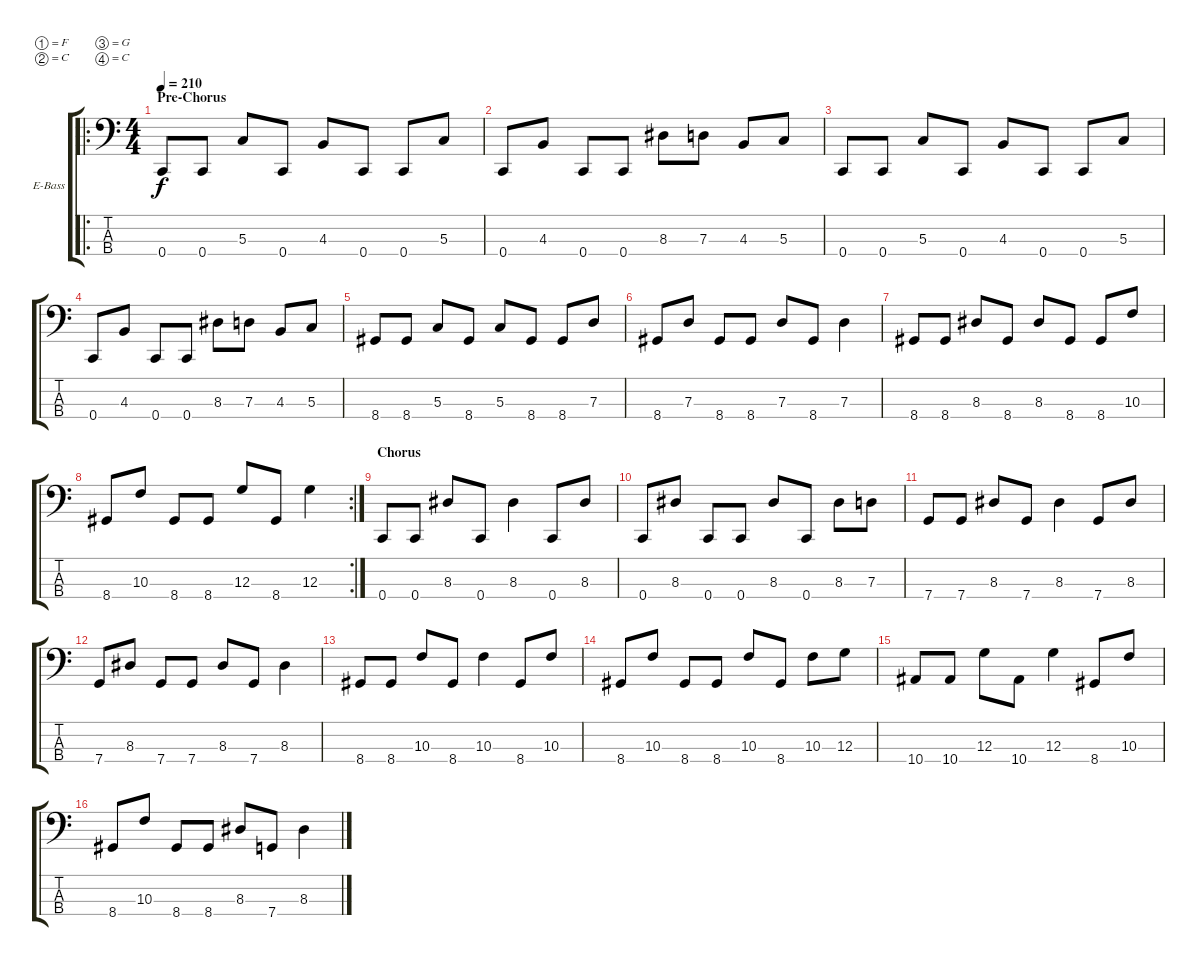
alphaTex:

\defaultSystemsLayout 4
\bracketExtendMode groupsimilarinstruments
\firstSystemTrackNameOrientation horizontal
\otherSystemsTrackNameOrientation horizontal
\track ("Electric Bass" "E-Bass") {instrument electricbassfinger}
\staff {score tabs}
\tuning (F2 C2 G1 C1)
\ro
\ts (4 4)
\section ("" "Pre-Chorus")
\tempo 210
\clef f4
\ks c
0.4.8{dy f} 0.4.8 5.3.8 0.4.8 4.3.8 0.4.8 0.4.8 5.3.8 |
0.4.8 4.3.8 0.4.8 0.4.8 8.3.8 7.3.8 4.3.8 5.3.8 |
0.4.8 0.4.8 5.3.8 0.4.8 4.3.8 0.4.8 0.4.8 5.3.8 |
0.4.8 4.3.8 0.4.8 0.4.8 8.3.8 7.3.8 4.3.8 5.3.8 |
8.4.8 8.4.8 5.3.8 8.4.8 5.3.8 8.4.8 8.4.8 7.3.8 |
8.4.8 7.3.8 8.4.8 8.4.8 7.3.8 8.4.8 7.3.4 |
8.4.8 8.4.8 8.3.8 8.4.8 8.3.8 8.4.8 8.4.8 10.3.8 |
\rc 2
8.4.8 10.3.8 8.4.8 8.4.8 12.3.8 8.4.8 12.3.4 |
\section ("" "Chorus")
0.4.8 0.4.8 8.3.8 0.4.8 8.3.4 0.4.8 8.3.8 |
0.4.8 8.3.8 0.4.8 0.4.8 8.3.8 0.4.8 8.3.8 7.3.8 |
7.4.8 7.4.8 8.3.8 7.4.8 8.3.4 7.4.8 8.3.8 |
7.4.8 8.3.8 7.4.8 7.4.8 8.3.8 7.4.8 8.3.4 |
8.4.8 8.4.8 10.3.8 8.4.8 10.3.4 8.4.8 10.3.8 |
8.4.8 10.3.8 8.4.8 8.4.8 10.3.8 8.4.8 10.3.8 12.3.8 |
10.4.8 10.4.8 12.3.8 10.4.8 12.3.4 8.4.8 10.3.8 |
8.4.8 10.3.8 8.4.8 8.4.8 8.3.8 7.4.8 8.3.4
